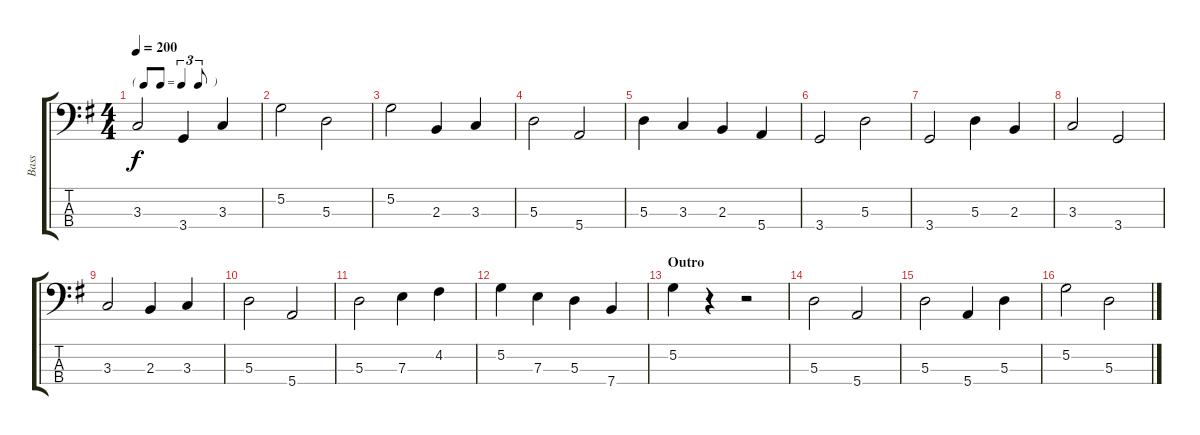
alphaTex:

\track ("Bass" "Bass") {instrument electricbasspick}
\staff {score tabs}
\tuning (G2 D2 A1 E1) {hide}
\ts (4 4)
\tf triplet8th
\tempo 200
\clef f4
\ks g
3.3.2{dy f} 3.4.4 3.3.4 |
5.2.2 5.3.2 |
5.2.2 2.3.4 3.3.4 |
5.3.2 5.4.2 |
5.3.4 3.3.4 2.3.4 5.4.4 |
3.4.2 5.3.2 |
3.4.2 5.3.4 2.3.4 |
3.3.2 3.4.2 |
3.3.2 2.3.4 3.3.4 |
5.3.2 5.4.2 |
5.3.2 7.3.4 4.2.4 |
5.2.4 7.3.4 5.3.4 7.4.4 |
\section ("" "Outro")
5.2.4 r.4 r.2 |
5.3.2 5.4.2 |
5.3.2 5.4.4 5.3.4 |
5.2.2 5.3.2
